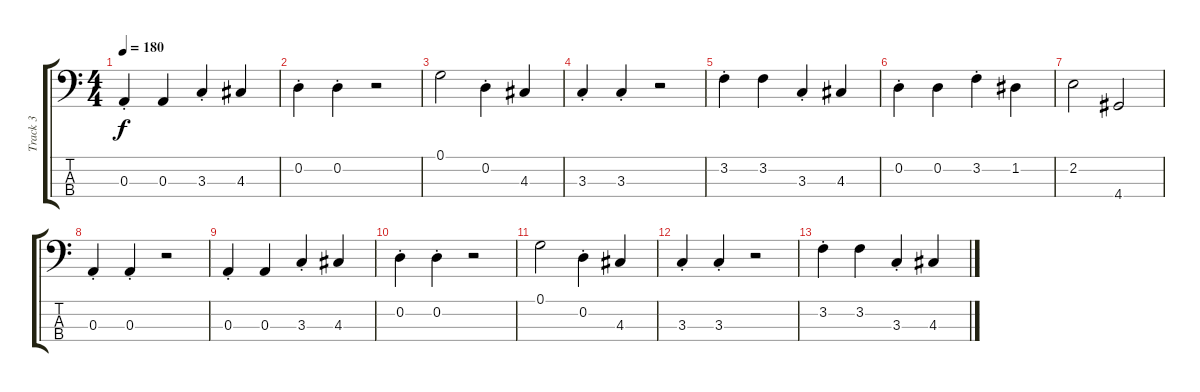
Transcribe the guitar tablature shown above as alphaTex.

\track ("Track 3" "Track 3") {instrument electricbasspick}
\staff {score tabs}
\tuning (G2 D2 A1 E1) {hide}
\ts (4 4)
\tempo 180
\clef f4
\ks c
0.3{st}.4{dy f} 0.3.4 3.3{st}.4 4.3.4 |
0.2{st}.4 0.2{st}.4 r.2 |
0.1.2 0.2{st}.4 4.3.4 |
3.3{st}.4 3.3{st}.4 r.2 |
3.2{st}.4 3.2.4 3.3{st}.4 4.3.4 |
0.2{st}.4 0.2.4 3.2{st}.4 1.2.4 |
2.2.2 4.4.2 |
0.3{st}.4 0.3{st}.4 r.2 |
0.3{st}.4 0.3.4 3.3{st}.4 4.3.4 |
0.2{st}.4 0.2{st}.4 r.2 |
0.1.2 0.2{st}.4 4.3.4 |
3.3{st}.4 3.3{st}.4 r.2 |
3.2{st}.4 3.2.4 3.3{st}.4 4.3.4
